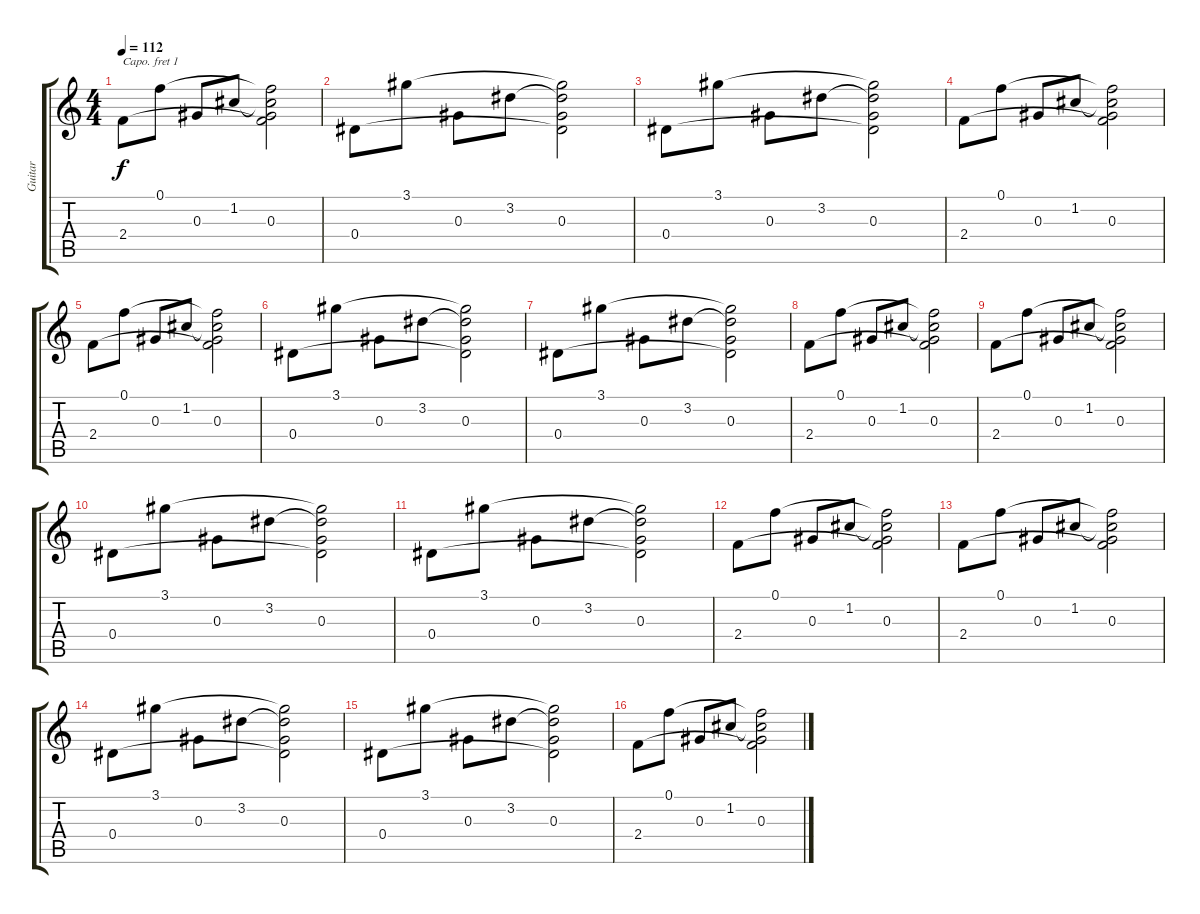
\track ("Guitar" "Guitar") {instrument acousticguitarsteel}
\staff {score tabs}
\capo 1
\tuning (E4 B3 G3 D3 A2 E2) {hide}
\ts (4 4)
\tempo 112
\clef g2
\ks c
2.4.8{dy f} 0.1.8 0.3.8 1.2.8 (0.1{t} 1.2{t} 0.3 2.4{t}).2 |
0.4.8 3.1.8 0.3.8 3.2.8 (3.1{t} 3.2{t} 0.3 0.4{t}).2 |
0.4.8 3.1.8 0.3.8 3.2.8 (3.1{t} 3.2{t} 0.3 0.4{t}).2 |
2.4.8 0.1.8 0.3.8 1.2.8 (0.1{t} 1.2{t} 0.3 2.4{t}).2 |
2.4.8 0.1.8 0.3.8 1.2.8 (0.1{t} 1.2{t} 0.3 2.4{t}).2 |
0.4.8 3.1.8 0.3.8 3.2.8 (3.1{t} 3.2{t} 0.3 0.4{t}).2 |
0.4.8 3.1.8 0.3.8 3.2.8 (3.1{t} 3.2{t} 0.3 0.4{t}).2 |
2.4.8 0.1.8 0.3.8 1.2.8 (0.1{t} 1.2{t} 0.3 2.4{t}).2 |
2.4.8 0.1.8 0.3.8 1.2.8 (0.1{t} 1.2{t} 0.3 2.4{t}).2 |
0.4.8 3.1.8 0.3.8 3.2.8 (3.1{t} 3.2{t} 0.3 0.4{t}).2 |
0.4.8 3.1.8 0.3.8 3.2.8 (3.1{t} 3.2{t} 0.3 0.4{t}).2 |
2.4.8 0.1.8 0.3.8 1.2.8 (0.1{t} 1.2{t} 0.3 2.4{t}).2 |
2.4.8 0.1.8 0.3.8 1.2.8 (0.1{t} 1.2{t} 0.3 2.4{t}).2 |
0.4.8 3.1.8 0.3.8 3.2.8 (3.1{t} 3.2{t} 0.3 0.4{t}).2 |
0.4.8 3.1.8 0.3.8 3.2.8 (3.1{t} 3.2{t} 0.3 0.4{t}).2 |
2.4.8 0.1.8 0.3.8 1.2.8 (0.1{t} 1.2{t} 0.3 2.4{t}).2
